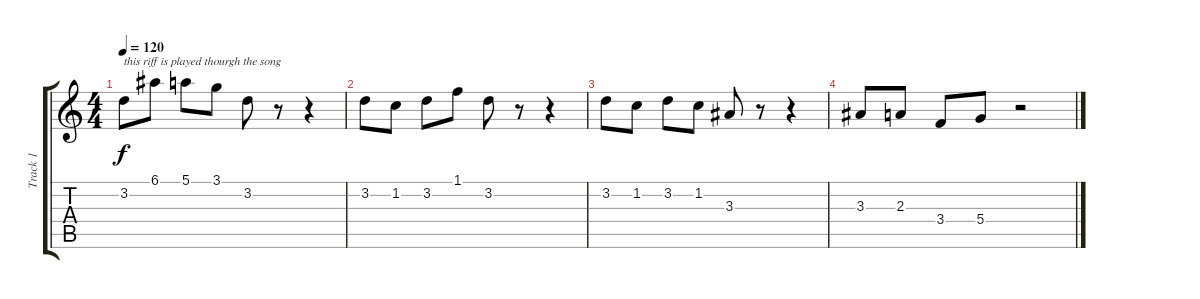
\track ("Track 1" "Track 1") {instrument electricguitarclean}
\staff {score tabs}
\tuning (E4 B3 G3 D3 A2 E2) {hide}
\ts (4 4)
\tempo 120
\clef g2
\ks c
3.2.8{txt "this riff is played thourgh the song" dy f instrument electricguitarclean} 6.1.8 5.1.8 3.1.8 3.2.8 r.8 r.4 |
3.2.8 1.2.8 3.2.8 1.1.8 3.2.8 r.8 r.4 |
3.2.8 1.2.8 3.2.8 1.2.8 3.3.8 r.8 r.4 |
3.3.8 2.3.8 3.4.8 5.4.8 r.2
